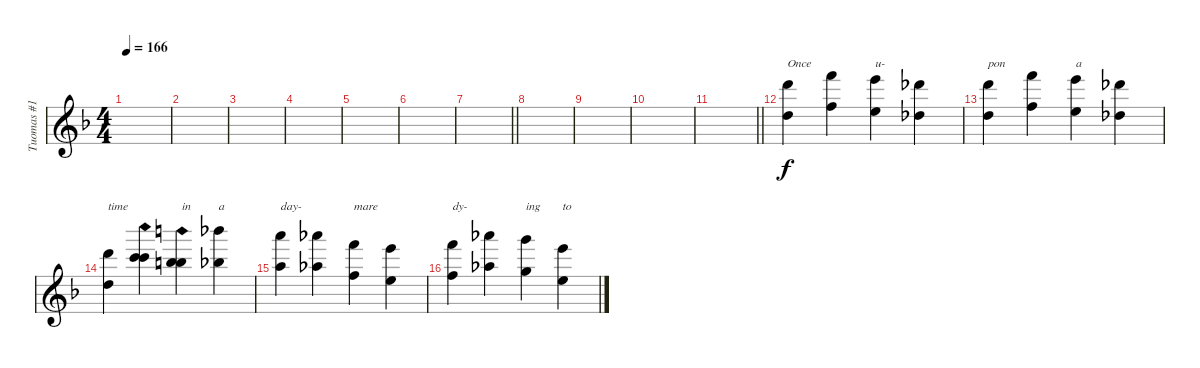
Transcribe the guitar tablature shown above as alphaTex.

\track ("Tuomas #1" "Tuomas #1") {instrument celesta}
\staff {score}
\tuning (E4 B3 G3 D3 A2 E2) {hide}
\ts (4 4)
\tempo 166
\clef g2
\ks f
|
|
|
|
|
|
\barLineRight lightlight
|
\section ("" "")
|
|
|
\barLineRight lightlight
|
\section ("" "")
(22.1 19.3).4{txt "Once" dy f volume 7} (25.1 22.3).4 (24.1 21.3).4{txt "u-"} (21.1 18.3).4 |
(22.1 19.3).4{txt "pon"} (25.1 22.3).4 (24.1 21.3).4{txt "a"} (21.1 18.3).4 |
(22.1 19.3).4{txt "time"} (20.1{ph 12} 29.3).4 (19.1{ph 12} 28.3).4{txt "in"} (30.1 27.3).4{txt "a"} |
(29.1 26.3).4{txt "day-"} (28.1 25.3).4 (25.1 22.3).4{txt "mare"} (24.1 21.3).4 |
(25.1 22.3).4{txt "dy-"} (28.1 25.3).4 (27.1 24.3).4{txt "ing"} (24.1 21.3).4{txt "to"}
